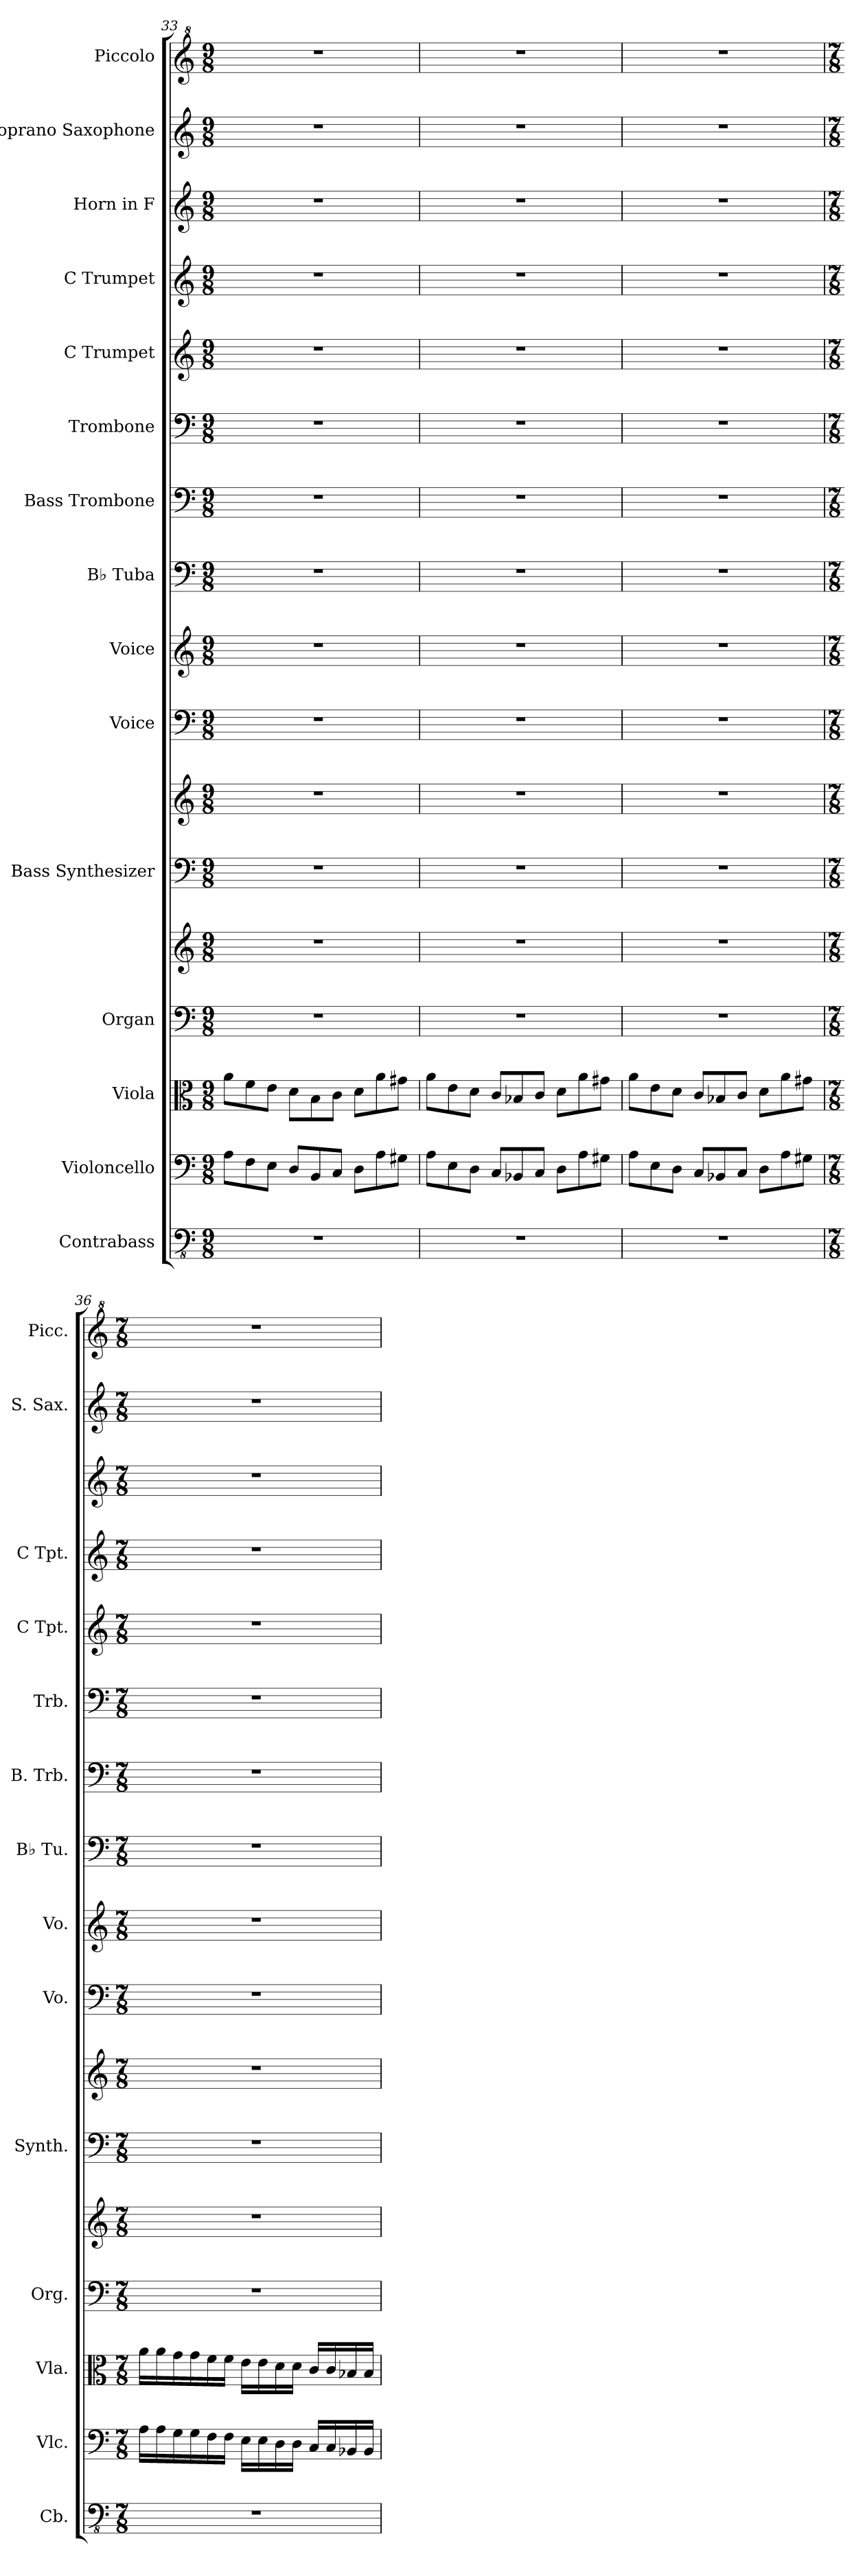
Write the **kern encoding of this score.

**kern	**kern	**kern	**kern	**kern	**kern	**kern	**kern	**kern	**kern	**kern	**kern	**kern	**kern	**kern	**kern	**kern
*part15	*part14	*part13	*part12	*part12	*part11	*part11	*part10	*part9	*part8	*part7	*part6	*part5	*part4	*part3	*part2	*part1
*staff17	*staff16	*staff15	*staff14	*staff13	*staff12	*staff11	*staff10	*staff9	*staff8	*staff7	*staff6	*staff5	*staff4	*staff3	*staff2	*staff1
*I"Contrabass	*I"Violoncello	*I"Viola	*I"Organ	*	*I"Bass Synthesizer	*	*I"Voice	*I"Voice	*I"B♭ Tuba	*I"Bass Trombone	*I"Trombone	*I"C Trumpet	*I"C Trumpet	*I"Horn in F	*I"Soprano Saxophone	*I"Piccolo
*I'Cb.	*I'Vlc.	*I'Vla.	*I'Org.	*	*I'Synth.	*	*I'Vo.	*I'Vo.	*I'B♭ Tu.	*I'B. Trb.	*I'Trb.	*I'C Tpt.	*I'C Tpt.	*	*I'S. Sax.	*I'Picc.
*clefFv4	*clefF4	*clefC3	*clefF4	*clefG2	*clefF4	*clefG2	*clefF4	*clefG2	*clefF4	*clefF4	*clefF4	*clefG2	*clefG2	*clefG2	*clefG2	*clefG^2
*ITrd7c12	*	*	*	*	*	*	*	*	*	*	*	*	*	*ITrd4c7	*ITrd1c2	*ITrd-7c-12
*k[]	*k[]	*k[]	*k[]	*k[]	*k[]	*k[]	*k[]	*k[]	*k[]	*k[]	*k[]	*k[]	*k[]	*k[b-]	*k[b-e-]	*k[]
*M9/8	*M9/8	*M9/8	*M9/8	*M9/8	*M9/8	*M9/8	*M9/8	*M9/8	*M9/8	*M9/8	*M9/8	*M9/8	*M9/8	*M9/8	*M9/8	*M9/8
=33	=33	=33	=33	=33	=33	=33	=33	=33	=33	=33	=33	=33	=33	=33	=33	=33
8%9r	8A\L	8a\L	8%9r	8%9r	8%9r	8%9r	8%9r	8%9r	8%9r	8%9r	8%9r	8%9r	8%9r	8%9r	8%9r	8%9r
.	8F\	8f\	.	.	.	.	.	.	.	.	.	.	.	.	.	.
.	8E\J	8e\J	.	.	.	.	.	.	.	.	.	.	.	.	.	.
.	8D/L	8d\L	.	.	.	.	.	.	.	.	.	.	.	.	.	.
.	8BB/	8B\	.	.	.	.	.	.	.	.	.	.	.	.	.	.
.	8C/J	8c\J	.	.	.	.	.	.	.	.	.	.	.	.	.	.
.	8D\L	8d\L	.	.	.	.	.	.	.	.	.	.	.	.	.	.
.	8A\	8a\	.	.	.	.	.	.	.	.	.	.	.	.	.	.
.	8G#X\J	8g#X\J	.	.	.	.	.	.	.	.	.	.	.	.	.	.
=34	=34	=34	=34	=34	=34	=34	=34	=34	=34	=34	=34	=34	=34	=34	=34	=34
8%9r	8A\L	8a\L	8%9r	8%9r	8%9r	8%9r	8%9r	8%9r	8%9r	8%9r	8%9r	8%9r	8%9r	8%9r	8%9r	8%9r
.	8E\	8e\	.	.	.	.	.	.	.	.	.	.	.	.	.	.
.	8D\J	8d\J	.	.	.	.	.	.	.	.	.	.	.	.	.	.
.	8C/L	8c/L	.	.	.	.	.	.	.	.	.	.	.	.	.	.
.	8BB-X/	8B-X/	.	.	.	.	.	.	.	.	.	.	.	.	.	.
.	8C/J	8c/J	.	.	.	.	.	.	.	.	.	.	.	.	.	.
.	8D\L	8d\L	.	.	.	.	.	.	.	.	.	.	.	.	.	.
.	8A\	8a\	.	.	.	.	.	.	.	.	.	.	.	.	.	.
.	8G#X\J	8g#X\J	.	.	.	.	.	.	.	.	.	.	.	.	.	.
=35	=35	=35	=35	=35	=35	=35	=35	=35	=35	=35	=35	=35	=35	=35	=35	=35
8%9r	8A\L	8a\L	8%9r	8%9r	8%9r	8%9r	8%9r	8%9r	8%9r	8%9r	8%9r	8%9r	8%9r	8%9r	8%9r	8%9r
.	8E\	8e\	.	.	.	.	.	.	.	.	.	.	.	.	.	.
.	8D\J	8d\J	.	.	.	.	.	.	.	.	.	.	.	.	.	.
.	8C/L	8c/L	.	.	.	.	.	.	.	.	.	.	.	.	.	.
.	8BB-X/	8B-X/	.	.	.	.	.	.	.	.	.	.	.	.	.	.
.	8C/J	8c/J	.	.	.	.	.	.	.	.	.	.	.	.	.	.
.	8D\L	8d\L	.	.	.	.	.	.	.	.	.	.	.	.	.	.
.	8A\	8a\	.	.	.	.	.	.	.	.	.	.	.	.	.	.
.	8G#X\J	8g#X\J	.	.	.	.	.	.	.	.	.	.	.	.	.	.
!!LO:PB:g=z
=36	=36	=36	=36	=36	=36	=36	=36	=36	=36	=36	=36	=36	=36	=36	=36	=36
*M7/8	*M7/8	*M7/8	*M7/8	*M7/8	*M7/8	*M7/8	*M7/8	*M7/8	*M7/8	*M7/8	*M7/8	*M7/8	*M7/8	*M7/8	*M7/8	*M7/8
2..r	16A\LL	16a\LL	2..r	2..r	2..r	2..r	2..r	2..r	2..r	2..r	2..r	2..r	2..r	2..r	2..r	2..r
.	16A\	16a\	.	.	.	.	.	.	.	.	.	.	.	.	.	.
.	16G\	16g\	.	.	.	.	.	.	.	.	.	.	.	.	.	.
.	16G\	16g\	.	.	.	.	.	.	.	.	.	.	.	.	.	.
.	16F\	16f\	.	.	.	.	.	.	.	.	.	.	.	.	.	.
.	16F\JJ	16f\JJ	.	.	.	.	.	.	.	.	.	.	.	.	.	.
.	16E\LL	16e\LL	.	.	.	.	.	.	.	.	.	.	.	.	.	.
.	16E\	16e\	.	.	.	.	.	.	.	.	.	.	.	.	.	.
.	16D\	16d\	.	.	.	.	.	.	.	.	.	.	.	.	.	.
.	16D\JJ	16d\JJ	.	.	.	.	.	.	.	.	.	.	.	.	.	.
.	16C/LL	16c/LL	.	.	.	.	.	.	.	.	.	.	.	.	.	.
.	16C/	16c/	.	.	.	.	.	.	.	.	.	.	.	.	.	.
.	16BB-X/	16B-X/	.	.	.	.	.	.	.	.	.	.	.	.	.	.
.	16BB-/JJ	16B-/JJ	.	.	.	.	.	.	.	.	.	.	.	.	.	.
=	=	=	=	=	=	=	=	=	=	=	=	=	=	=	=	=
*-	*-	*-	*-	*-	*-	*-	*-	*-	*-	*-	*-	*-	*-	*-	*-	*-
